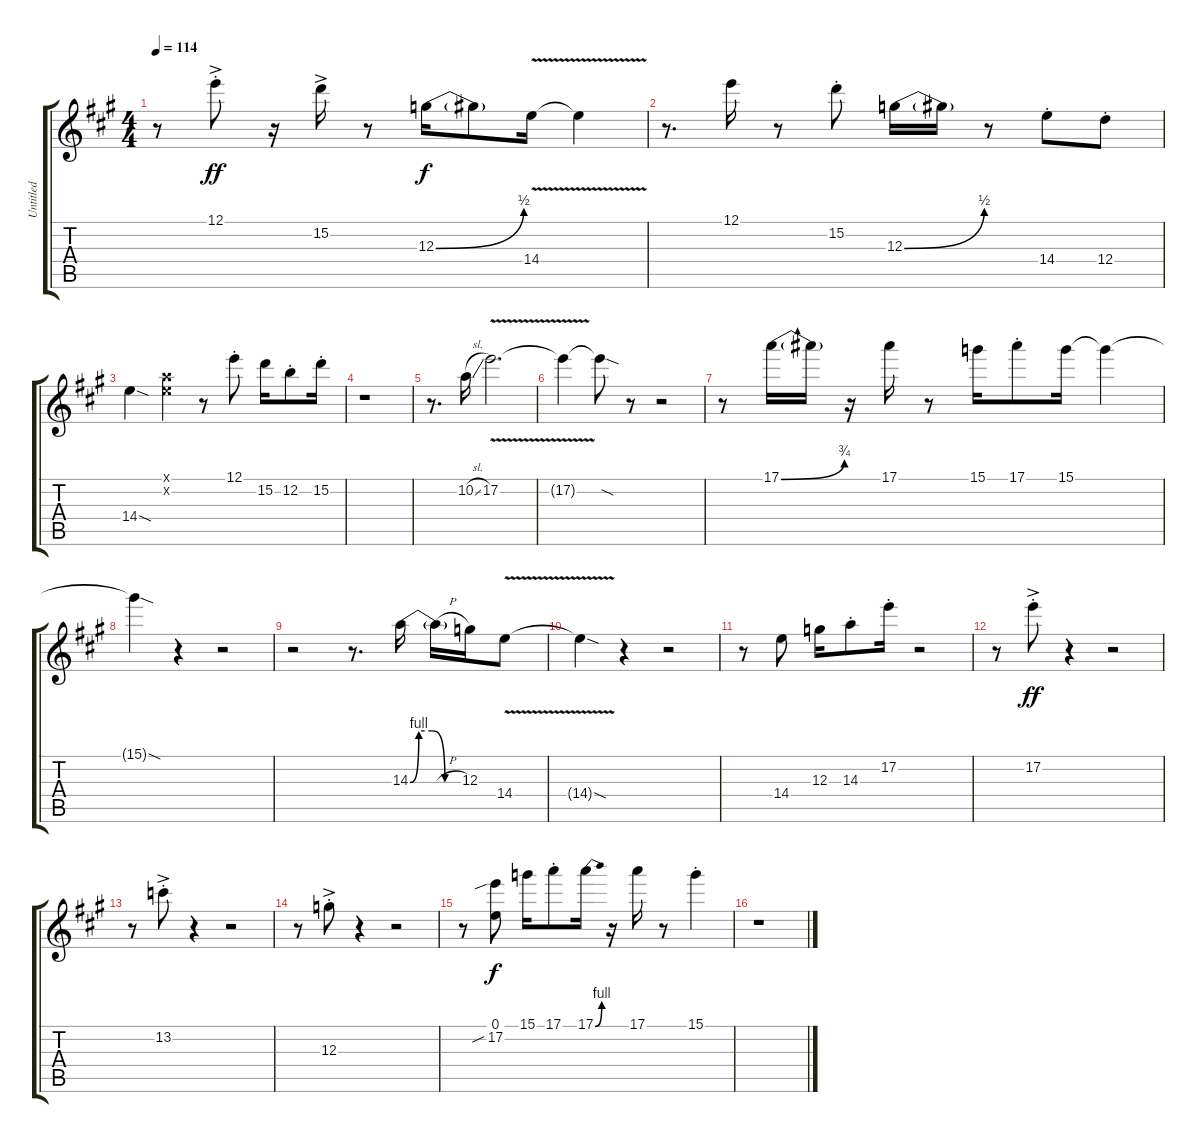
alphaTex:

\track ("Untitled" "Untitled") {instrument electricguitarclean}
\staff {score tabs}
\tuning (E4 B3 G3 D3 A2 E2) {hide}
\ts (4 4)
\tempo 114
\clef g2
\ks a
r.8{dy mp} 12.1{ac st}.8{dy ff} r.16 15.2{ac}.16 r.8 12.3{be (bend 0 0 60 2)}.16{dy f} 12.3{t}.8 14.4{v}.16 14.4{v t}.4 |
r.8{d} 12.1.16 r.8 15.2{st}.8 12.3{be (bend 0 0 60 2)}.16 12.3{t}.16 r.8 14.4{st}.8 12.4{st}.8 |
14.4{sod}.4 (5.1{x} 5.2{x}).4 r.8 12.1{st}.8 15.2.16 12.2{st}.8 15.2{st}.16 |
r.1 |
r.8{d} 10.2{sl}.16 17.2{v}.2{d} |
17.2{t}.4 17.2{sod t}.8 r.8 r.2 |
r.8 17.1{be (bend 0 0 60 3)}.16 17.1{t}.16 r.16 17.1.16 r.8 15.1.16 17.1{st}.8 15.1.16 15.1{t}.4 |
15.1{sod t}.4 r.4 r.2 |
r.2 r.8{d} 14.3{be (custom 0 0 10 4 25 4 40 0 60 0)}.16 14.3{h t}.16 12.3.16 14.4{v}.8 |
14.4{sod t}.4 r.4 r.2 |
r.8 14.4.8 12.3.16 14.3{st}.8 17.2{st}.16 r.2 |
r.8 17.2{ac st}.8{dy ff} r.4 r.2 |
r.8 13.2{ac st}.8 r.4 r.2 |
r.8 12.3{ac st}.8 r.4 r.2 |
r.8 (0.1 17.2{sib}).8{dy f} 15.1.16 17.1{st}.8 17.1{be (bend 0 0 60 4)}.16 r.16 17.1.16 r.8 15.1{st}.4 |
r.1
